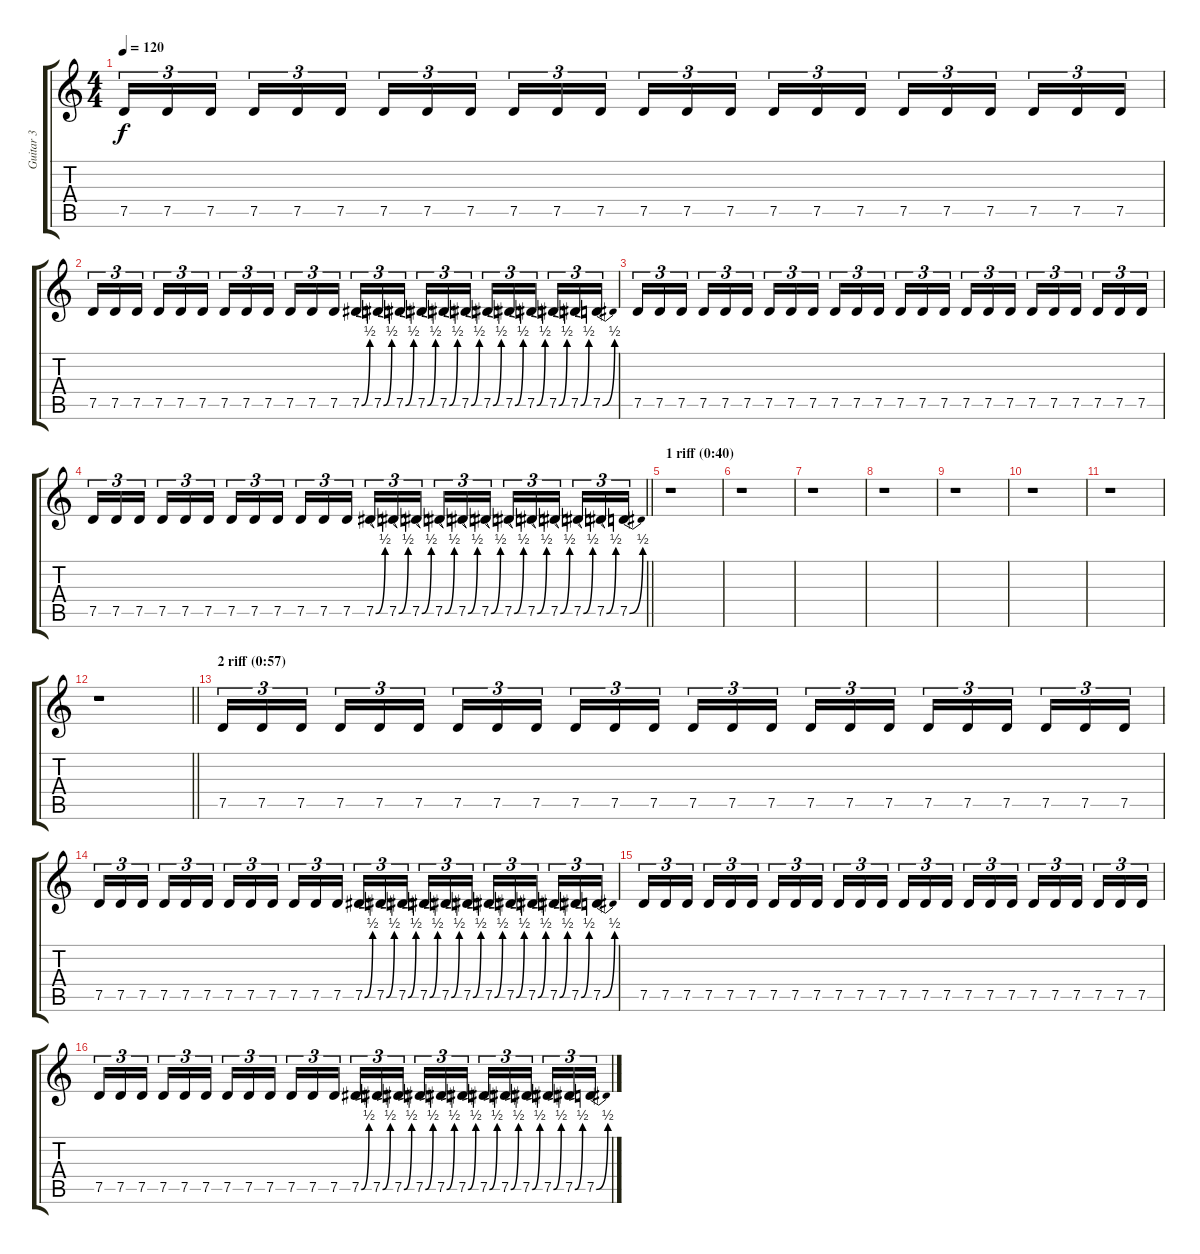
\track ("Guitar 3" "Guitar 3") {instrument distortionguitar}
\staff {score tabs}
\tuning (D4 A3 F3 C3 G2 D2) {hide}
\ts (4 4)
\tempo 120
\clef g2
\ks c
7.5.16{tu (3 2) dy f} 7.5.16{tu (3 2)} 7.5.16{tu (3 2) beam splitsecondary} 7.5.16{tu (3 2)} 7.5.16{tu (3 2)} 7.5.16{tu (3 2)} 7.5.16{tu (3 2)} 7.5.16{tu (3 2)} 7.5.16{tu (3 2) beam splitsecondary} 7.5.16{tu (3 2)} 7.5.16{tu (3 2)} 7.5.16{tu (3 2)} 7.5.16{tu (3 2)} 7.5.16{tu (3 2)} 7.5.16{tu (3 2) beam splitsecondary} 7.5.16{tu (3 2)} 7.5.16{tu (3 2)} 7.5.16{tu (3 2)} 7.5.16{tu (3 2)} 7.5.16{tu (3 2)} 7.5.16{tu (3 2) beam splitsecondary} 7.5.16{tu (3 2)} 7.5.16{tu (3 2)} 7.5.16{tu (3 2)} |
7.5.16{tu (3 2)} 7.5.16{tu (3 2)} 7.5.16{tu (3 2) beam splitsecondary} 7.5.16{tu (3 2)} 7.5.16{tu (3 2)} 7.5.16{tu (3 2)} 7.5.16{tu (3 2)} 7.5.16{tu (3 2)} 7.5.16{tu (3 2) beam splitsecondary} 7.5.16{tu (3 2)} 7.5.16{tu (3 2)} 7.5.16{tu (3 2)} 7.5{be (bend 0 0 60 2)}.16{tu (3 2)} 7.5{be (bend 0 0 60 2)}.16{tu (3 2)} 7.5{be (bend 0 0 60 2)}.16{tu (3 2) beam splitsecondary} 7.5{be (bend 0 0 60 2)}.16{tu (3 2)} 7.5{be (bend 0 0 60 2)}.16{tu (3 2)} 7.5{be (bend 0 0 60 2)}.16{tu (3 2)} 7.5{be (bend 0 0 60 2)}.16{tu (3 2)} 7.5{be (bend 0 0 60 2)}.16{tu (3 2)} 7.5{be (bend 0 0 60 2)}.16{tu (3 2) beam splitsecondary} 7.5{be (bend 0 0 60 2)}.16{tu (3 2)} 7.5{be (bend 0 0 60 2)}.16{tu (3 2)} 7.5{be (bend 0 0 60 2)}.16{tu (3 2)} |
7.5.16{tu (3 2)} 7.5.16{tu (3 2)} 7.5.16{tu (3 2) beam splitsecondary} 7.5.16{tu (3 2)} 7.5.16{tu (3 2)} 7.5.16{tu (3 2)} 7.5.16{tu (3 2)} 7.5.16{tu (3 2)} 7.5.16{tu (3 2) beam splitsecondary} 7.5.16{tu (3 2)} 7.5.16{tu (3 2)} 7.5.16{tu (3 2)} 7.5.16{tu (3 2)} 7.5.16{tu (3 2)} 7.5.16{tu (3 2) beam splitsecondary} 7.5.16{tu (3 2)} 7.5.16{tu (3 2)} 7.5.16{tu (3 2)} 7.5.16{tu (3 2)} 7.5.16{tu (3 2)} 7.5.16{tu (3 2) beam splitsecondary} 7.5.16{tu (3 2)} 7.5.16{tu (3 2)} 7.5.16{tu (3 2)} |
\barLineRight lightlight
7.5.16{tu (3 2)} 7.5.16{tu (3 2)} 7.5.16{tu (3 2) beam splitsecondary} 7.5.16{tu (3 2)} 7.5.16{tu (3 2)} 7.5.16{tu (3 2)} 7.5.16{tu (3 2)} 7.5.16{tu (3 2)} 7.5.16{tu (3 2) beam splitsecondary} 7.5.16{tu (3 2)} 7.5.16{tu (3 2)} 7.5.16{tu (3 2)} 7.5{be (bend 0 0 60 2)}.16{tu (3 2)} 7.5{be (bend 0 0 60 2)}.16{tu (3 2)} 7.5{be (bend 0 0 60 2)}.16{tu (3 2) beam splitsecondary} 7.5{be (bend 0 0 60 2)}.16{tu (3 2)} 7.5{be (bend 0 0 60 2)}.16{tu (3 2)} 7.5{be (bend 0 0 60 2)}.16{tu (3 2)} 7.5{be (bend 0 0 60 2)}.16{tu (3 2)} 7.5{be (bend 0 0 60 2)}.16{tu (3 2)} 7.5{be (bend 0 0 60 2)}.16{tu (3 2) beam splitsecondary} 7.5{be (bend 0 0 60 2)}.16{tu (3 2)} 7.5{be (bend 0 0 60 2)}.16{tu (3 2)} 7.5{be (bend 0 0 60 2)}.16{tu (3 2)} |
\section ("" "1 riff (0:40)")
r.1 |
r.1 |
r.1 |
r.1 |
r.1 |
r.1 |
r.1 |
\barLineRight lightlight
r.1 |
\section ("" "2 riff (0:57)")
7.5.16{tu (3 2)} 7.5.16{tu (3 2)} 7.5.16{tu (3 2) beam splitsecondary} 7.5.16{tu (3 2)} 7.5.16{tu (3 2)} 7.5.16{tu (3 2)} 7.5.16{tu (3 2)} 7.5.16{tu (3 2)} 7.5.16{tu (3 2) beam splitsecondary} 7.5.16{tu (3 2)} 7.5.16{tu (3 2)} 7.5.16{tu (3 2)} 7.5.16{tu (3 2)} 7.5.16{tu (3 2)} 7.5.16{tu (3 2) beam splitsecondary} 7.5.16{tu (3 2)} 7.5.16{tu (3 2)} 7.5.16{tu (3 2)} 7.5.16{tu (3 2)} 7.5.16{tu (3 2)} 7.5.16{tu (3 2) beam splitsecondary} 7.5.16{tu (3 2)} 7.5.16{tu (3 2)} 7.5.16{tu (3 2)} |
7.5.16{tu (3 2)} 7.5.16{tu (3 2)} 7.5.16{tu (3 2) beam splitsecondary} 7.5.16{tu (3 2)} 7.5.16{tu (3 2)} 7.5.16{tu (3 2)} 7.5.16{tu (3 2)} 7.5.16{tu (3 2)} 7.5.16{tu (3 2) beam splitsecondary} 7.5.16{tu (3 2)} 7.5.16{tu (3 2)} 7.5.16{tu (3 2)} 7.5{be (bend 0 0 60 2)}.16{tu (3 2)} 7.5{be (bend 0 0 60 2)}.16{tu (3 2)} 7.5{be (bend 0 0 60 2)}.16{tu (3 2) beam splitsecondary} 7.5{be (bend 0 0 60 2)}.16{tu (3 2)} 7.5{be (bend 0 0 60 2)}.16{tu (3 2)} 7.5{be (bend 0 0 60 2)}.16{tu (3 2)} 7.5{be (bend 0 0 60 2)}.16{tu (3 2)} 7.5{be (bend 0 0 60 2)}.16{tu (3 2)} 7.5{be (bend 0 0 60 2)}.16{tu (3 2) beam splitsecondary} 7.5{be (bend 0 0 60 2)}.16{tu (3 2)} 7.5{be (bend 0 0 60 2)}.16{tu (3 2)} 7.5{be (bend 0 0 60 2)}.16{tu (3 2)} |
7.5.16{tu (3 2)} 7.5.16{tu (3 2)} 7.5.16{tu (3 2) beam splitsecondary} 7.5.16{tu (3 2)} 7.5.16{tu (3 2)} 7.5.16{tu (3 2)} 7.5.16{tu (3 2)} 7.5.16{tu (3 2)} 7.5.16{tu (3 2) beam splitsecondary} 7.5.16{tu (3 2)} 7.5.16{tu (3 2)} 7.5.16{tu (3 2)} 7.5.16{tu (3 2)} 7.5.16{tu (3 2)} 7.5.16{tu (3 2) beam splitsecondary} 7.5.16{tu (3 2)} 7.5.16{tu (3 2)} 7.5.16{tu (3 2)} 7.5.16{tu (3 2)} 7.5.16{tu (3 2)} 7.5.16{tu (3 2) beam splitsecondary} 7.5.16{tu (3 2)} 7.5.16{tu (3 2)} 7.5.16{tu (3 2)} |
7.5.16{tu (3 2)} 7.5.16{tu (3 2)} 7.5.16{tu (3 2) beam splitsecondary} 7.5.16{tu (3 2)} 7.5.16{tu (3 2)} 7.5.16{tu (3 2)} 7.5.16{tu (3 2)} 7.5.16{tu (3 2)} 7.5.16{tu (3 2) beam splitsecondary} 7.5.16{tu (3 2)} 7.5.16{tu (3 2)} 7.5.16{tu (3 2)} 7.5{be (bend 0 0 60 2)}.16{tu (3 2)} 7.5{be (bend 0 0 60 2)}.16{tu (3 2)} 7.5{be (bend 0 0 60 2)}.16{tu (3 2) beam splitsecondary} 7.5{be (bend 0 0 60 2)}.16{tu (3 2)} 7.5{be (bend 0 0 60 2)}.16{tu (3 2)} 7.5{be (bend 0 0 60 2)}.16{tu (3 2)} 7.5{be (bend 0 0 60 2)}.16{tu (3 2)} 7.5{be (bend 0 0 60 2)}.16{tu (3 2)} 7.5{be (bend 0 0 60 2)}.16{tu (3 2) beam splitsecondary} 7.5{be (bend 0 0 60 2)}.16{tu (3 2)} 7.5{be (bend 0 0 60 2)}.16{tu (3 2)} 7.5{be (bend 0 0 60 2)}.16{tu (3 2)}
